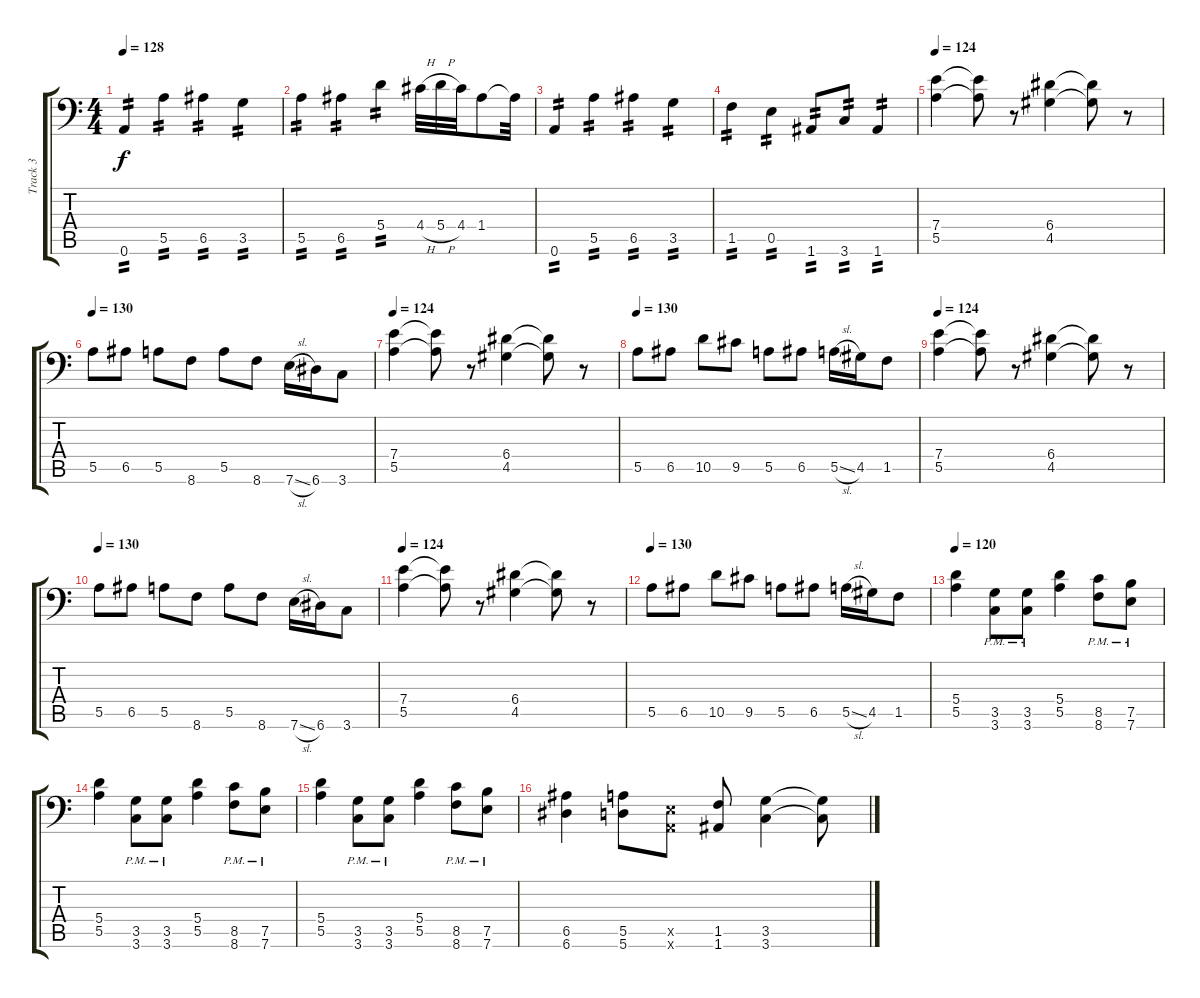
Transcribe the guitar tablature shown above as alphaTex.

\track ("Track 3" "Track 3") {instrument overdrivenguitar}
\staff {score tabs}
\tuning (B3 Gb3 D3 A2 E2 A1) {hide}
\ts (4 4)
\tempo 128
\clef f4
\ks c
0.6.4{tp 2 dy f} 5.5.4{tp 2} 6.5.4{tp 2} 3.5.4{tp 2} |
5.5.4{tp 2} 6.5.4{tp 2} 5.4.4{tp 2} 4.4{h}.32 5.4{h}.32 4.4.32 1.4.8 1.4{t}.32 |
0.6.4{tp 2} 5.5.4{tp 2} 6.5.4{tp 2} 3.5.4{tp 2} |
1.5.4{tp 2} 0.5.4{tp 2} 1.6.8{tp 2} 3.6.8{tp 2} 1.6.4{tp 2} |
\tempo 124
(7.4 5.5).4{volume 16} (7.4{t} 5.5{t}).8 r.8 (6.4 4.5).4 (6.4{t} 4.5{t}).8 r.8 |
\tempo 130
5.5.8 6.5.8 5.5.8 8.6.8 5.5.8 8.6.8 7.6{sl}.16 6.6.16 3.6.8 |
\tempo 124
(7.4 5.5).4 (7.4{t} 5.5{t}).8 r.8 (6.4 4.5).4 (6.4{t} 4.5{t}).8 r.8 |
\tempo 130
5.5.8 6.5.8 10.5.8 9.5.8 5.5.8 6.5.8 5.5{sl}.16 4.5.16 1.5.8 |
\tempo 124
(7.4 5.5).4 (7.4{t} 5.5{t}).8 r.8 (6.4 4.5).4 (6.4{t} 4.5{t}).8 r.8 |
\tempo 130
5.5.8 6.5.8 5.5.8 8.6.8 5.5.8 8.6.8 7.6{sl}.16 6.6.16 3.6.8 |
\tempo 124
(7.4 5.5).4 (7.4{t} 5.5{t}).8 r.8 (6.4 4.5).4 (6.4{t} 4.5{t}).8 r.8 |
\tempo 130
5.5.8 6.5.8 10.5.8 9.5.8 5.5.8 6.5.8 5.5{sl}.16 4.5.16 1.5.8 |
\tempo 120
(5.4 5.5).4 (3.5{pm} 3.6{pm}).8 (3.5{pm} 3.6{pm}).8 (5.4 5.5).4 (8.5{pm} 8.6{pm}).8 (7.5{pm} 7.6{pm}).8 |
(5.4 5.5).4 (3.5{pm} 3.6{pm}).8 (3.5{pm} 3.6{pm}).8 (5.4 5.5).4 (8.5{pm} 8.6{pm}).8 (7.5{pm} 7.6{pm}).8 |
(5.4 5.5).4 (3.5{pm} 3.6{pm}).8 (3.5{pm} 3.6{pm}).8 (5.4 5.5).4 (8.5{pm} 8.6{pm}).8 (7.5{pm} 7.6{pm}).8 |
(6.5 6.6).4 (5.5 5.6).8 (0.5{x} 0.6{x}).8 (1.5 1.6).8 (3.5 3.6).4 (3.5{t} 3.6{t}).8
